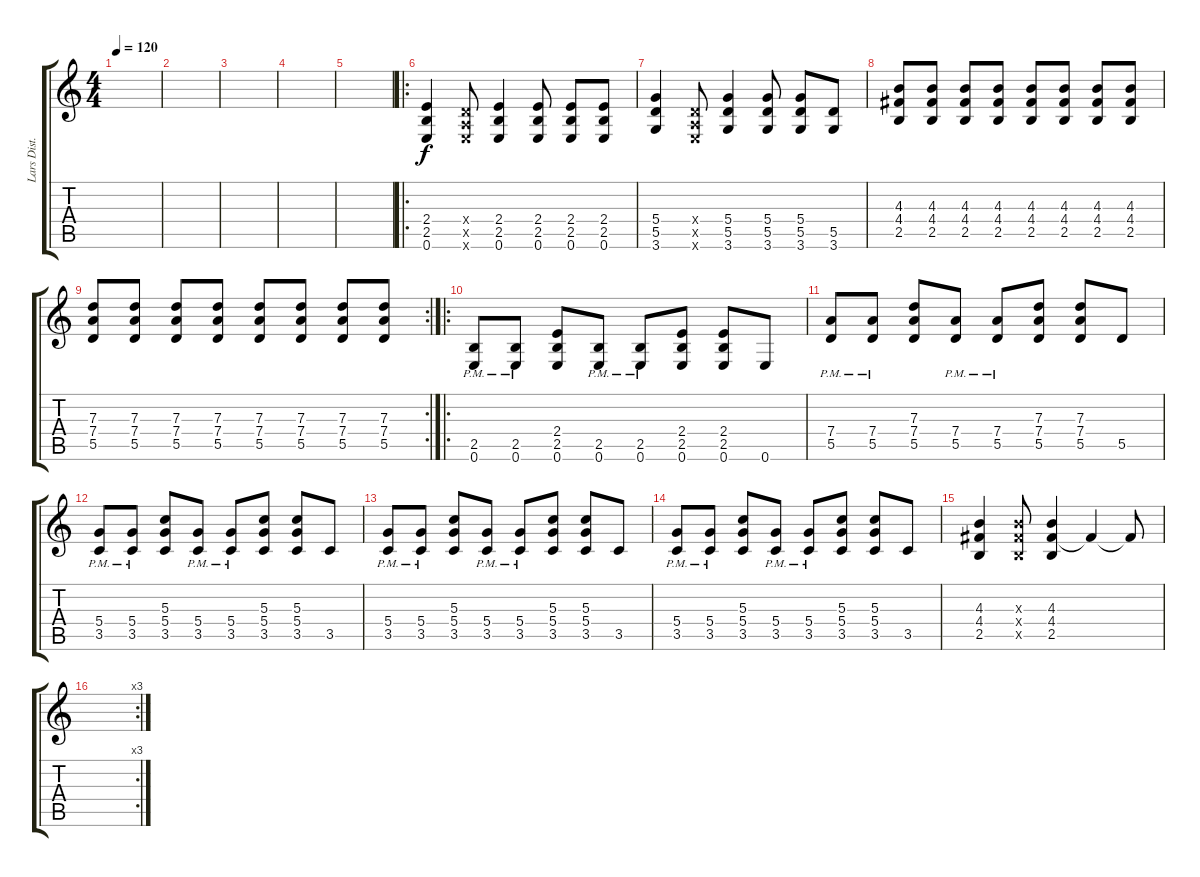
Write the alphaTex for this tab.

\track ("Lars Dist." "Lars Dist.") {instrument distortionguitar}
\staff {score tabs}
\tuning (E4 B3 G3 D3 A2 E2) {hide}
\ts (4 4)
\tempo 120
\clef g2
\ks c
|
|
|
|
|
\ro
(2.4 2.5 0.6).4 (0.4{x} 0.5{x} 0.6{x}).8 (2.4 2.5 0.6).4 (2.4 2.5 0.6).8 (2.4 2.5 0.6).8 (2.4 2.5 0.6).8 |
(5.4 5.5 3.6).4 (0.4{x} 0.5{x} 0.6{x}).8 (5.4 5.5 3.6).4 (5.4 5.5 3.6).8 (5.4 5.5 3.6).8 (5.5 3.6).8 |
(4.3 4.4 2.5).8 (4.3 4.4 2.5).8 (4.3 4.4 2.5).8 (4.3 4.4 2.5).8 (4.3 4.4 2.5).8 (4.3 4.4 2.5).8 (4.3 4.4 2.5).8 (4.3 4.4 2.5).8 |
\rc 2
(7.3 7.4 5.5).8 (7.3 7.4 5.5).8 (7.3 7.4 5.5).8 (7.3 7.4 5.5).8 (7.3 7.4 5.5).8 (7.3 7.4 5.5).8 (7.3 7.4 5.5).8 (7.3 7.4 5.5).8 |
\ro
(2.5{pm} 0.6{pm}).8 (2.5{pm} 0.6{pm}).8 (2.4 2.5 0.6).8 (2.5{pm} 0.6{pm}).8 (2.5{pm} 0.6{pm}).8 (2.4 2.5 0.6).8 (2.4 2.5 0.6).8 0.6.8 |
(7.4{pm} 5.5{pm}).8 (7.4{pm} 5.5{pm}).8 (7.3 7.4 5.5).8 (7.4{pm} 5.5{pm}).8 (7.4{pm} 5.5{pm}).8 (7.3 7.4 5.5).8 (7.3 7.4 5.5).8 5.5.8 |
(5.4{pm} 3.5{pm}).8 (5.4{pm} 3.5{pm}).8 (5.3 5.4 3.5).8 (5.4{pm} 3.5{pm}).8 (5.4{pm} 3.5{pm}).8 (5.3 5.4 3.5).8 (5.3 5.4 3.5).8 3.5.8 |
(5.4{pm} 3.5{pm}).8 (5.4{pm} 3.5{pm}).8 (5.3 5.4 3.5).8 (5.4{pm} 3.5{pm}).8 (5.4{pm} 3.5{pm}).8 (5.3 5.4 3.5).8 (5.3 5.4 3.5).8 3.5.8 |
(5.4{pm} 3.5{pm}).8 (5.4{pm} 3.5{pm}).8 (5.3 5.4 3.5).8 (5.4{pm} 3.5{pm}).8 (5.4{pm} 3.5{pm}).8 (5.3 5.4 3.5).8 (5.3 5.4 3.5).8 3.5.8 |
(4.3 4.4 2.5).4 (4.3{x} 4.4{x} 2.5{x}).8 (4.3 4.4 2.5).4 4.4{t}.4 4.4{t}.8 |
\rc 3
